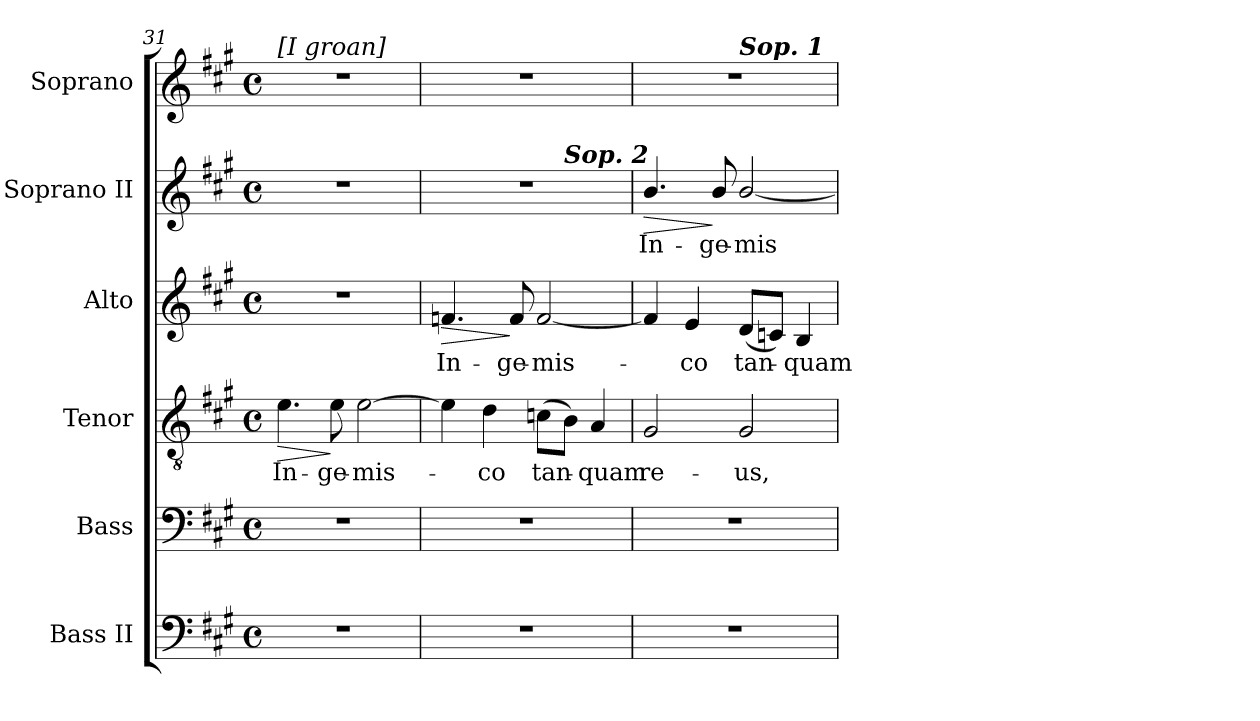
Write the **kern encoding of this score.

**kern	**kern	**kern	**text	**dynam	**kern	**text	**dynam	**kern	**text	**dynam	**kern
*part6	*part5	*part4	*part4	*part4	*part3	*part3	*part3	*part2	*part2	*part2	*part1
*staff6	*staff5	*staff4	*staff4	*staff4	*staff3	*staff3	*staff3	*staff2	*staff2	*staff2	*staff1
*I"Bass II	*I"Bass	*I"Tenor	*	*	*I"Alto	*	*	*I"Soprano II	*	*	*I"Soprano
*I'B.	*I'B.	*I'T.	*	*	*I'A.	*	*	*I'S.	*	*	*I'S.
*clefF4	*clefF4	*clefGv2	*	*	*clefG2	*	*	*clefG2	*	*	*clefG2
*	*	*ITrd7c12	*	*	*	*	*	*	*	*	*
*k[f#c#g#]	*k[f#c#g#]	*k[f#c#g#]	*	*	*k[f#c#g#]	*	*	*k[f#c#g#]	*	*	*k[f#c#g#]
*A:	*A:	*A:	*	*	*A:	*	*	*A:	*	*	*A:
*M4/4	*M4/4	*M4/4	*	*	*M4/4	*	*	*M4/4	*	*	*M4/4
*met(c)	*met(c)	*met(c)	*	*	*met(c)	*	*	*met(c)	*	*	*met(c)
=31	=31	=31	=31	=31	=31	=31	=31	=31	=31	=31	=31
!	!	!	!	!	!	!	!	!	!	!	!LO:TX:a:i:t=[I groan]
!	!	!	!LO:LY:b:color=#000000	!LO:HP:b	!	!	!	!	!	!	!
1r	1r	4.Ei\	In-	>	1r	.	.	1r	.	.	1r
!	!	!	!LO:LY:b:color=#000000	!	!	!	!	!	!	!	!
.	.	8Ei\	-ge-	]	.	.	.	.	.	.	.
!	!	!	!LO:LY:b:color=#000000	!	!	!	!	!	!	!	!
.	.	[2Ei\	-mis-	.	.	.	.	.	.	.	.
=32	=32	=32	=32	=32	=32	=32	=32	=32	=32	=32	=32
!	!	!	!	!	!	!LO:LY:b:color=#000000	!LO:HP:b	!	!	!	!
*	*	*	*	*	*	*	*	*^	*	*	*
1r	1r	4Ei\]	.	.	4.fni/	In-	>	1r	2ryy	.	.	1r
!	!	!	!LO:LY:b:color=#000000	!	!	!	!	!	!	!	!	!
.	.	4Di\	-co	.	.	.	.	.	.	.	.	.
!	!	!	!	!	!	!LO:LY:b:color=#000000	!	!	!	!	!	!
.	.	.	.	.	8fi/	-ge-	]	.	.	.	.	.
!	!	!	!LO:LY:b:color=#000000	!	!	!	!	!	!	!	!	!
!	!	!	!	!	!	!LO:LY:b:color=#000000	!	!	!	!	!	!
.	.	(8Cni\L	tan-	.	[2fi/	-mis-	.	.	8ryy	.	.	.
!	!	!	!	!	!	!	!	!	!LO:TX:a:Bi:t=Sop. 2	!	!	!
.	.	8BBi\J)	.	.	.	.	.	.	4.ryy	.	.	.
!	!	!	!LO:LY:b:color=#000000	!	!	!	!	!	!	!	!	!
.	.	4AAi/	-quam	.	.	.	.	.	.	.	.	.
*	*	*	*	*	*	*	*	*v	*v	*	*	*
=33	=33	=33	=33	=33	=33	=33	=33	=33	=33	=33	=33
*	*	*	*	*	*	*	*	*^	*	*	*
!	!	!	!LO:LY:b:color=#000000	!	!	!	!	!	!	!	!	!
*	*	*	*	*	*	*	*	*v	*v	*	*	*
*	*	*	*	*	*	*	*	*^	*	*	*
!	!	!	!	!	!	!	!	!	!	!LO:LY:b:color=#000000	!LO:HP:b	!
*	*	*	*	*	*	*	*	*v	*v	*	*	*^
1r	1r	2GG#i/	re-	.	4fi/]	.	.	4.bi/	In-	>	1r	2ryy
!	!	!	!	!	!	!LO:LY:b:color=#000000	!	!	!	!	!	!
.	.	.	.	.	4ei/	-co	.	.	.	.	.	.
!	!	!	!	!	!	!	!	!	!LO:LY:b:color=#000000	!	!	!
.	.	.	.	.	.	.	.	8bi/	-ge-	]	.	.
!	!	!	!LO:LY:b:color=#000000	!	!	!	!	!	!	!	!	!
!	!	!	!	!	!	!LO:LY:b:color=#000000	!	!	!	!	!	!
!	!	!	!	!	!	!	!	!	!	!	!	!LO:TX:a:Bi:t=Sop. 1
!	!	!	!	!	!	!	!	!	!LO:LY:b:color=#000000	!	!	!
.	.	2GG#i/	-us,	.	(8di/L	tan-	.	[2bi/	-mis-	.	.	2ryy
.	.	.	.	.	8cni/J)	.	.	.	.	.	.	.
!	!	!	!	!	!	!LO:LY:b:color=#000000	!	!	!	!	!	!
.	.	.	.	.	4Bi/	-quam	.	.	.	.	.	.
*	*	*	*	*	*	*	*	*	*	*	*v	*v
=	=	=	=	=	=	=	=	=	=	=	=
*-	*-	*-	*-	*-	*-	*-	*-	*-	*-	*-	*-
